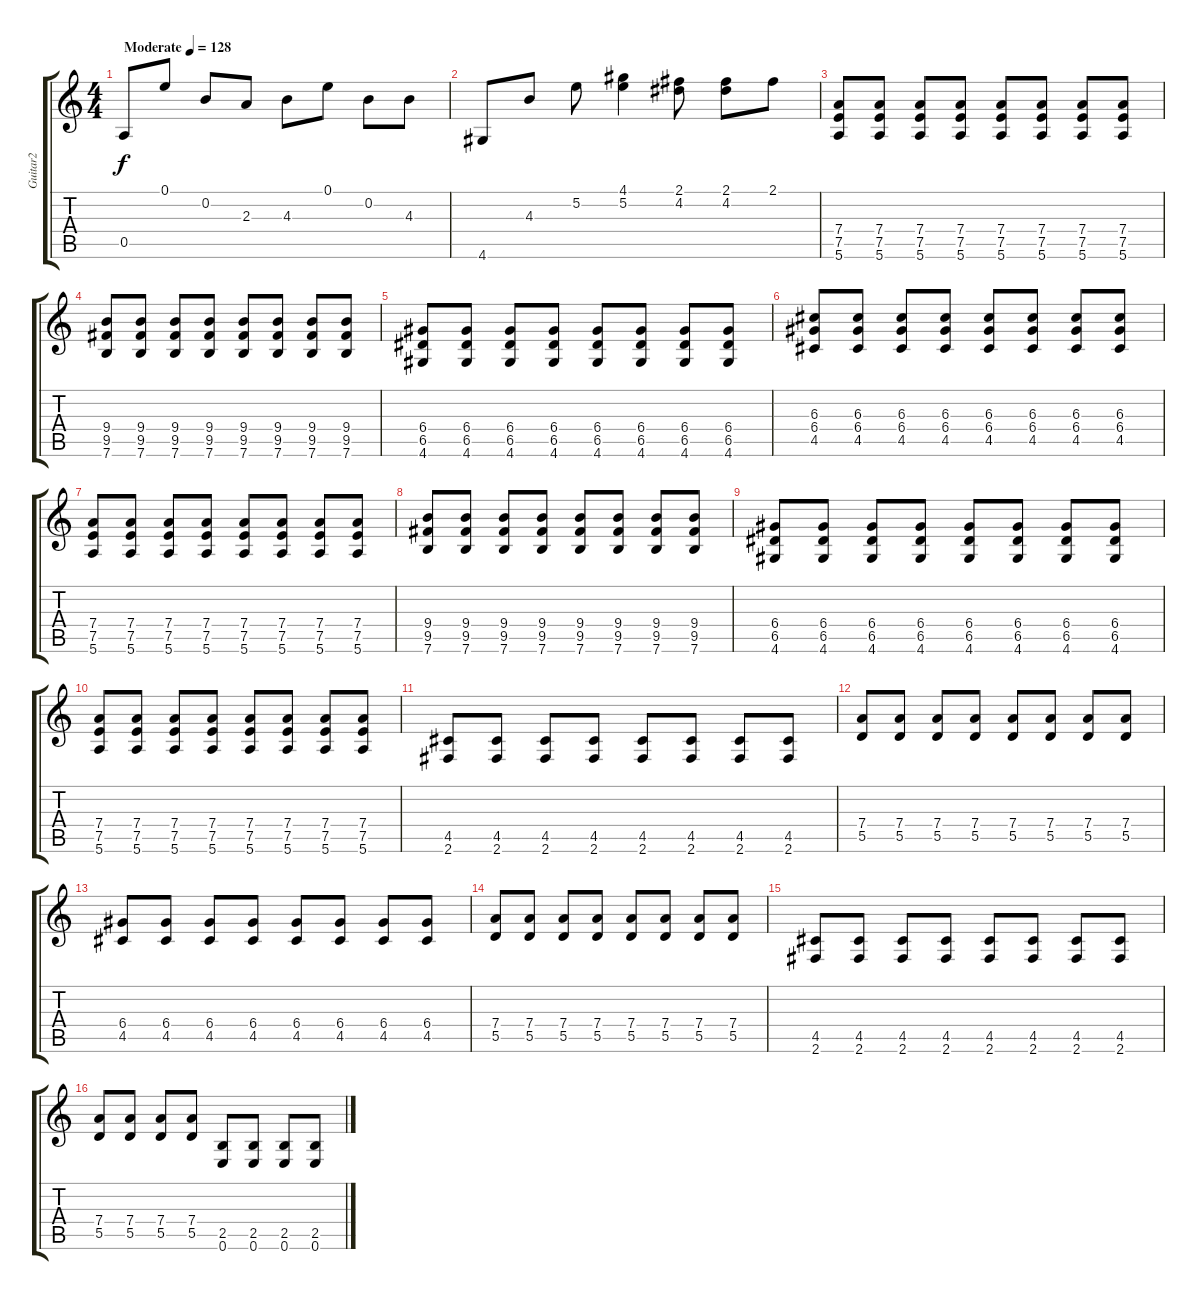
\track ("Guitar2" "Guitar2") {instrument overdrivenguitar}
\staff {score tabs}
\tuning (E4 B3 G3 D3 A2 E2) {hide}
\ts (4 4)
\tempo (128 "Moderate")
\clef g2
\ks c
0.5.8{dy f instrument overdrivenguitar} 0.1.8 0.2.8 2.3.8 4.3.8 0.1.8 0.2.8 4.3.8 |
4.6.8 4.3.8 5.2.8 (4.1 5.2).4 (2.1 4.2).8 (2.1 4.2).8 2.1.8 |
(7.4 7.5 5.6).8 (7.4 7.5 5.6).8 (7.4 7.5 5.6).8 (7.4 7.5 5.6).8 (7.4 7.5 5.6).8 (7.4 7.5 5.6).8 (7.4 7.5 5.6).8 (7.4 7.5 5.6).8 |
(9.4 9.5 7.6).8 (9.4 9.5 7.6).8 (9.4 9.5 7.6).8 (9.4 9.5 7.6).8 (9.4 9.5 7.6).8 (9.4 9.5 7.6).8 (9.4 9.5 7.6).8 (9.4 9.5 7.6).8 |
(6.4 6.5 4.6).8 (6.4 6.5 4.6).8 (6.4 6.5 4.6).8 (6.4 6.5 4.6).8 (6.4 6.5 4.6).8 (6.4 6.5 4.6).8 (6.4 6.5 4.6).8 (6.4 6.5 4.6).8 |
(6.3 6.4 4.5).8 (6.3 6.4 4.5).8 (6.3 6.4 4.5).8 (6.3 6.4 4.5).8 (6.3 6.4 4.5).8 (6.3 6.4 4.5).8 (6.3 6.4 4.5).8 (6.3 6.4 4.5).8 |
(7.4 7.5 5.6).8 (7.4 7.5 5.6).8 (7.4 7.5 5.6).8 (7.4 7.5 5.6).8 (7.4 7.5 5.6).8 (7.4 7.5 5.6).8 (7.4 7.5 5.6).8 (7.4 7.5 5.6).8 |
(9.4 9.5 7.6).8 (9.4 9.5 7.6).8 (9.4 9.5 7.6).8 (9.4 9.5 7.6).8 (9.4 9.5 7.6).8 (9.4 9.5 7.6).8 (9.4 9.5 7.6).8 (9.4 9.5 7.6).8 |
(6.4 6.5 4.6).8 (6.4 6.5 4.6).8 (6.4 6.5 4.6).8 (6.4 6.5 4.6).8 (6.4 6.5 4.6).8 (6.4 6.5 4.6).8 (6.4 6.5 4.6).8 (6.4 6.5 4.6).8 |
(7.4 7.5 5.6).8 (7.4 7.5 5.6).8 (7.4 7.5 5.6).8 (7.4 7.5 5.6).8 (7.4 7.5 5.6).8 (7.4 7.5 5.6).8 (7.4 7.5 5.6).8 (7.4 7.5 5.6).8 |
(4.5 2.6).8 (4.5 2.6).8 (4.5 2.6).8 (4.5 2.6).8 (4.5 2.6).8 (4.5 2.6).8 (4.5 2.6).8 (4.5 2.6).8 |
(7.4 5.5).8 (7.4 5.5).8 (7.4 5.5).8 (7.4 5.5).8 (7.4 5.5).8 (7.4 5.5).8 (7.4 5.5).8 (7.4 5.5).8 |
(6.4 4.5).8 (6.4 4.5).8 (6.4 4.5).8 (6.4 4.5).8 (6.4 4.5).8 (6.4 4.5).8 (6.4 4.5).8 (6.4 4.5).8 |
(7.4 5.5).8 (7.4 5.5).8 (7.4 5.5).8 (7.4 5.5).8 (7.4 5.5).8 (7.4 5.5).8 (7.4 5.5).8 (7.4 5.5).8 |
(4.5 2.6).8 (4.5 2.6).8 (4.5 2.6).8 (4.5 2.6).8 (4.5 2.6).8 (4.5 2.6).8 (4.5 2.6).8 (4.5 2.6).8 |
(7.4 5.5).8 (7.4 5.5).8 (7.4 5.5).8 (7.4 5.5).8 (2.5 0.6).8 (2.5 0.6).8 (2.5 0.6).8 (2.5 0.6).8
